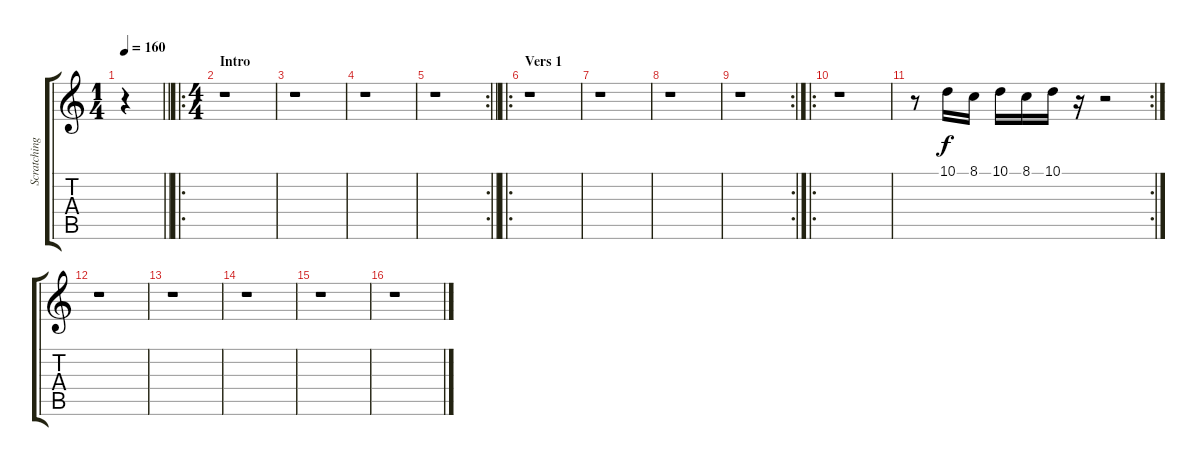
\track ("Scratching" "Scratching") {instrument guitarfretnoise}
\staff {score tabs}
\tuning (E4 B3 G3 D3 A2 E2) {hide}
\ts (1 4)
\tempo 160
\clef g2
\barLineRight lightlight
\ks c
r.4{dy f instrument guitarfretnoise} |
\ro
\ts (4 4)
\section ("" "Intro")
r.1 |
r.1 |
r.1 |
\rc 2
\barLineRight lightlight
r.1 |
\ro
\section ("" "Vers 1")
r.1 |
r.1 |
r.1 |
\rc 2
r.1 |
\ro
r.1 |
\rc 2
r.8 10.1.16 8.1.16 10.1.16 8.1.16 10.1.16 r.16 r.2 |
r.1 |
r.1 |
r.1 |
r.1 |
r.1
